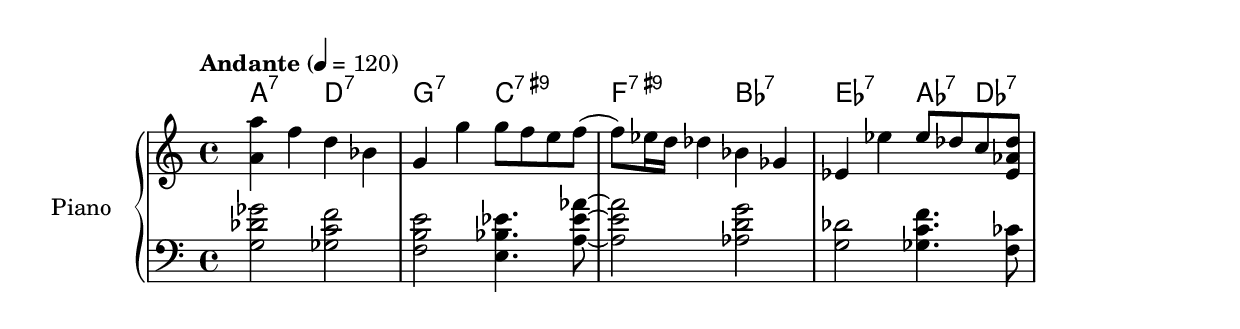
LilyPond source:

chordmusic =  \chords { 

  a2:7 d2:7 g2:7 c2:7.9+ f2:7.9+ bes2:7 ees2:7 aes4:7 des8:7
  }
upper = \relative c'' {
  \tempo  "Andante" 4 = 120
  \clef treble
  \key c \major
  \time 4/4

  <a a'>4 f' d bes g g' g8 f e f(f8) ees16 d des4 bes ges ees ees' ees8 des c <ees, aes des>
}

lower = \relative c {
  \clef bass
  \key c \major
  \time 4/4

  <g' des' ges>2 <ges c f>2 <f b e>2 <e bes' ees>4. <a ees' aes>8~<a ees' aes>2 <aes d g> <g des'> <ges c f>4. <f ces'>8
}

\score {

  \new PianoStaff <<
    \set PianoStaff.instrumentName = #"Piano  "
    \chordmusic
    \new Staff = "upper" \upper
    \new Staff = "lower" \lower
  >>
  \layout { }
  \midi { }
}